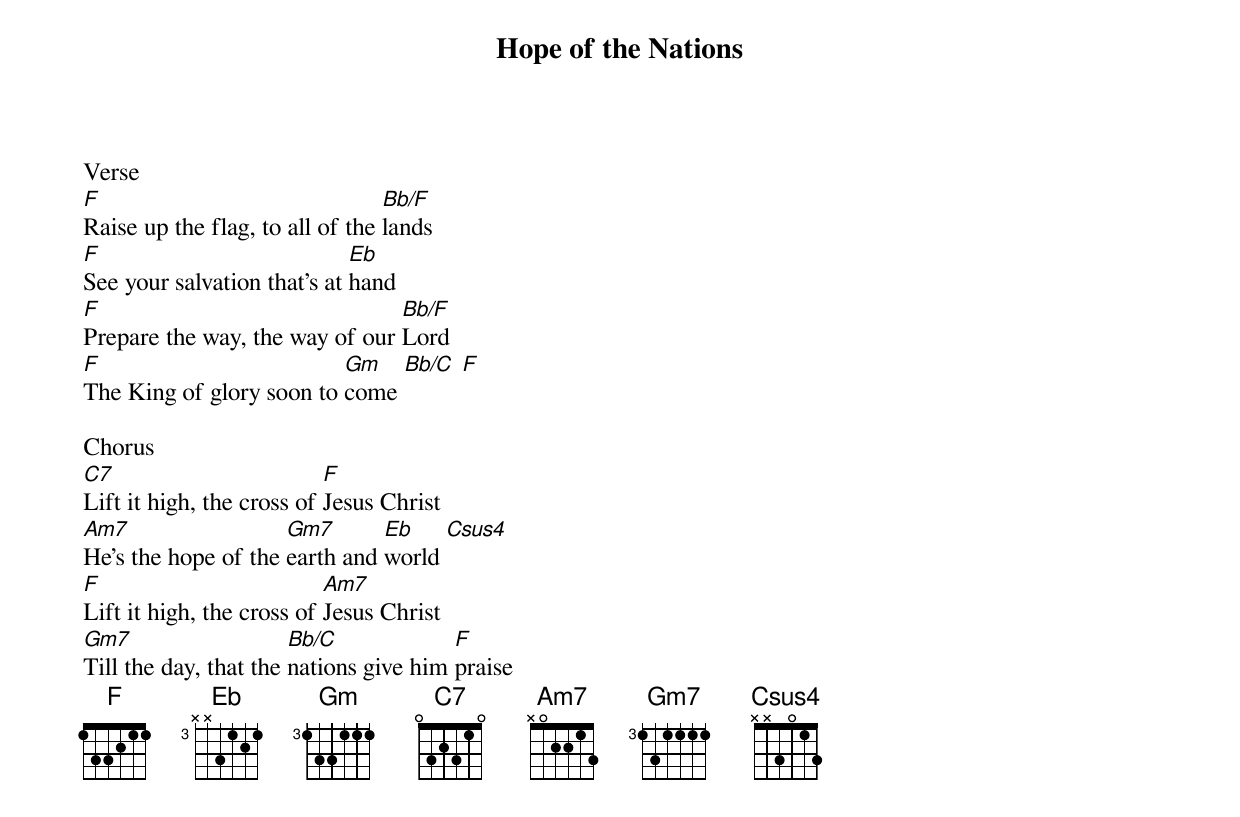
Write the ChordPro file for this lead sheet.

{title: Hope of the Nations}
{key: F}
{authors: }
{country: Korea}
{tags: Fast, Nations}
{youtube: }
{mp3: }
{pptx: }

Verse
[F]Raise up the flag, to all of the [Bb/F]lands
[F]See your salvation that’s at [Eb]hand
[F]Prepare the way, the way of our [Bb/F]Lord
[F]The King of glory soon to [Gm]come [Bb/C] [F]

Chorus
[C7]Lift it high, the cross of [F]Jesus Christ
[Am7]He's the hope of the [Gm7]earth and [Eb]world [Csus4]
[F]Lift it high, the cross of [Am7]Jesus Christ
[Gm7]Till the day, that the [Bb/C]nations give him [F]praise
